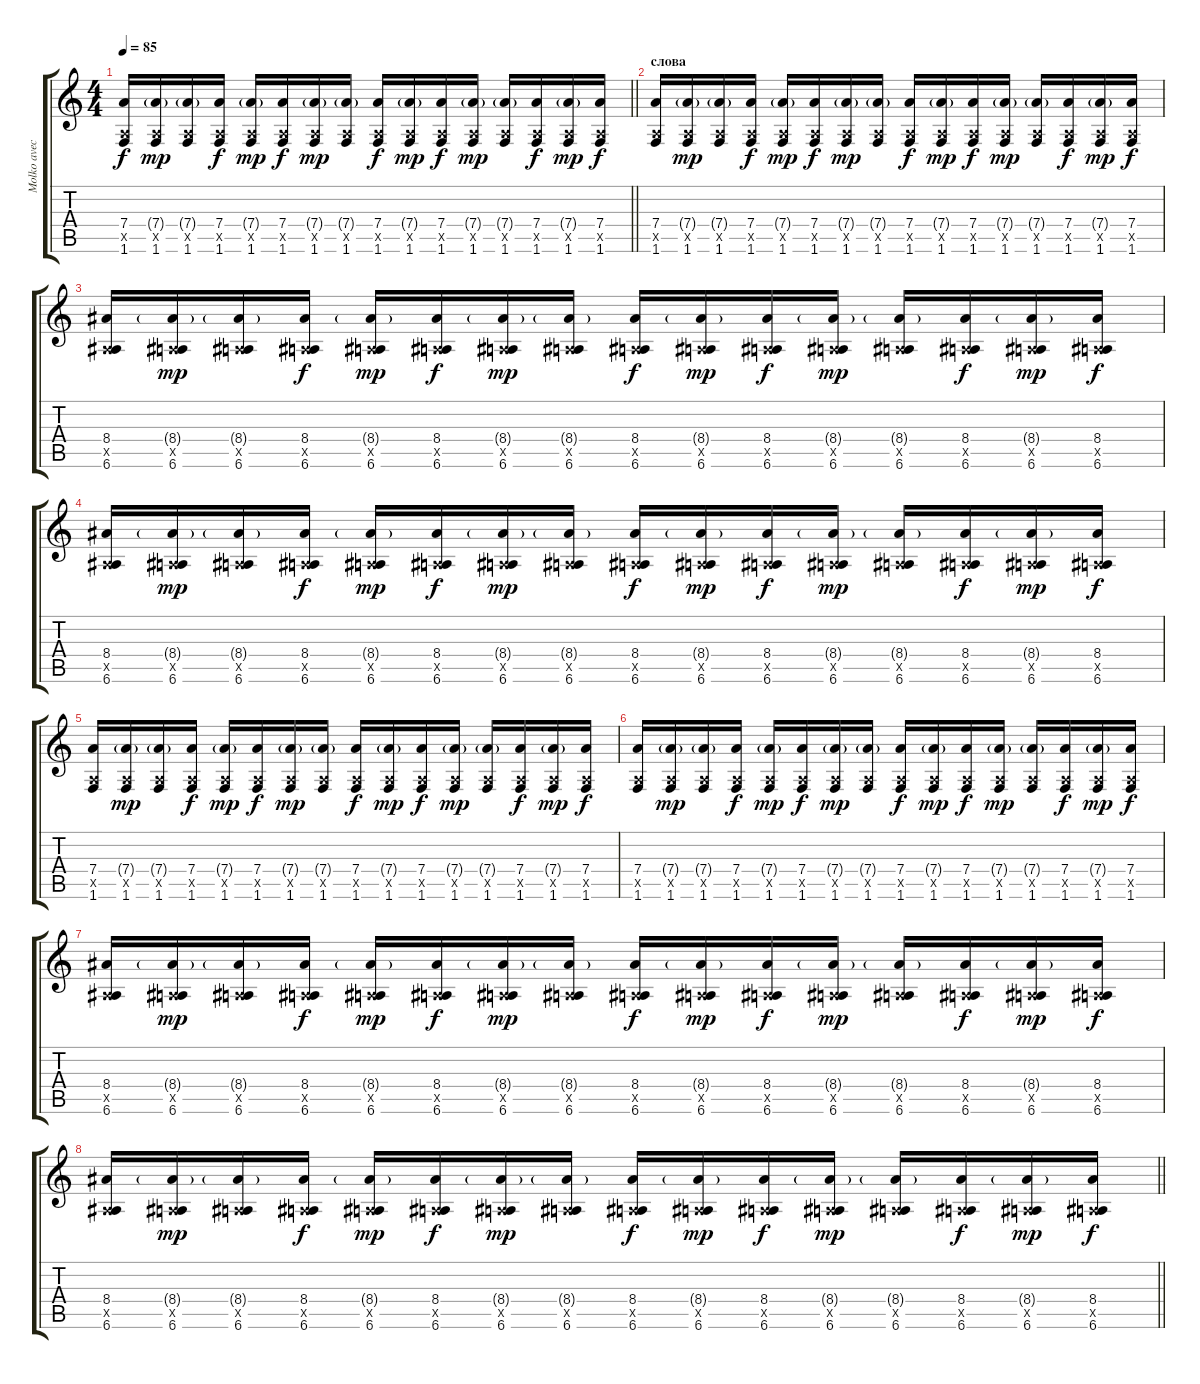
\track ("Molko avec une jaguar" "Molko avec") {instrument distortionguitar}
\staff {score tabs}
\tuning (E4 B3 G3 D3 A2 E2) {hide}
\ts (4 4)
\section ("" "")
\tempo 85
\clef g2
\barLineRight lightlight
\ks c
(7.4 0.5{x} 1.6).16{dy f} (7.4{g} 0.5{x} 1.6).16{dy mp} (7.4{g} 0.5{x} 1.6).16 (7.4 0.5{x} 1.6).16{dy f} (7.4{g} 0.5{x} 1.6).16{dy mp} (7.4 0.5{x} 1.6).16{dy f} (7.4{g} 0.5{x} 1.6).16{dy mp} (7.4{g} 0.5{x} 1.6).16 (7.4 0.5{x} 1.6).16{dy f} (7.4{g} 0.5{x} 1.6).16{dy mp} (7.4 0.5{x} 1.6).16{dy f} (7.4{g} 0.5{x} 1.6).16{dy mp} (7.4{g} 0.5{x} 1.6).16 (7.4 0.5{x} 1.6).16{dy f} (7.4{g} 0.5{x} 1.6).16{dy mp} (7.4 0.5{x} 1.6).16{dy f} |
\section ("" "слова")
(7.4 0.5{x} 1.6).16 (7.4{g} 0.5{x} 1.6).16{dy mp} (7.4{g} 0.5{x} 1.6).16 (7.4 0.5{x} 1.6).16{dy f} (7.4{g} 0.5{x} 1.6).16{dy mp} (7.4 0.5{x} 1.6).16{dy f} (7.4{g} 0.5{x} 1.6).16{dy mp} (7.4{g} 0.5{x} 1.6).16 (7.4 0.5{x} 1.6).16{dy f} (7.4{g} 0.5{x} 1.6).16{dy mp} (7.4 0.5{x} 1.6).16{dy f} (7.4{g} 0.5{x} 1.6).16{dy mp} (7.4{g} 0.5{x} 1.6).16 (7.4 0.5{x} 1.6).16{dy f} (7.4{g} 0.5{x} 1.6).16{dy mp} (7.4 0.5{x} 1.6).16{dy f} |
(8.4 0.5{x} 6.6).16 (8.4{g} 0.5{x} 6.6).16{dy mp} (8.4{g} 0.5{x} 6.6).16 (8.4 0.5{x} 6.6).16{dy f} (8.4{g} 0.5{x} 6.6).16{dy mp} (8.4 0.5{x} 6.6).16{dy f} (8.4{g} 0.5{x} 6.6).16{dy mp} (8.4{g} 0.5{x} 6.6).16 (8.4 0.5{x} 6.6).16{dy f} (8.4{g} 0.5{x} 6.6).16{dy mp} (8.4 0.5{x} 6.6).16{dy f} (8.4{g} 0.5{x} 6.6).16{dy mp} (8.4{g} 0.5{x} 6.6).16 (8.4 0.5{x} 6.6).16{dy f} (8.4{g} 0.5{x} 6.6).16{dy mp} (8.4 0.5{x} 6.6).16{dy f} |
(8.4 0.5{x} 6.6).16 (8.4{g} 0.5{x} 6.6).16{dy mp} (8.4{g} 0.5{x} 6.6).16 (8.4 0.5{x} 6.6).16{dy f} (8.4{g} 0.5{x} 6.6).16{dy mp} (8.4 0.5{x} 6.6).16{dy f} (8.4{g} 0.5{x} 6.6).16{dy mp} (8.4{g} 0.5{x} 6.6).16 (8.4 0.5{x} 6.6).16{dy f} (8.4{g} 0.5{x} 6.6).16{dy mp} (8.4 0.5{x} 6.6).16{dy f} (8.4{g} 0.5{x} 6.6).16{dy mp} (8.4{g} 0.5{x} 6.6).16 (8.4 0.5{x} 6.6).16{dy f} (8.4{g} 0.5{x} 6.6).16{dy mp} (8.4 0.5{x} 6.6).16{dy f} |
(7.4 0.5{x} 1.6).16 (7.4{g} 0.5{x} 1.6).16{dy mp} (7.4{g} 0.5{x} 1.6).16 (7.4 0.5{x} 1.6).16{dy f} (7.4{g} 0.5{x} 1.6).16{dy mp} (7.4 0.5{x} 1.6).16{dy f} (7.4{g} 0.5{x} 1.6).16{dy mp} (7.4{g} 0.5{x} 1.6).16 (7.4 0.5{x} 1.6).16{dy f} (7.4{g} 0.5{x} 1.6).16{dy mp} (7.4 0.5{x} 1.6).16{dy f} (7.4{g} 0.5{x} 1.6).16{dy mp} (7.4{g} 0.5{x} 1.6).16 (7.4 0.5{x} 1.6).16{dy f} (7.4{g} 0.5{x} 1.6).16{dy mp} (7.4 0.5{x} 1.6).16{dy f} |
(7.4 0.5{x} 1.6).16 (7.4{g} 0.5{x} 1.6).16{dy mp} (7.4{g} 0.5{x} 1.6).16 (7.4 0.5{x} 1.6).16{dy f} (7.4{g} 0.5{x} 1.6).16{dy mp} (7.4 0.5{x} 1.6).16{dy f} (7.4{g} 0.5{x} 1.6).16{dy mp} (7.4{g} 0.5{x} 1.6).16 (7.4 0.5{x} 1.6).16{dy f} (7.4{g} 0.5{x} 1.6).16{dy mp} (7.4 0.5{x} 1.6).16{dy f} (7.4{g} 0.5{x} 1.6).16{dy mp} (7.4{g} 0.5{x} 1.6).16 (7.4 0.5{x} 1.6).16{dy f} (7.4{g} 0.5{x} 1.6).16{dy mp} (7.4 0.5{x} 1.6).16{dy f} |
(8.4 0.5{x} 6.6).16 (8.4{g} 0.5{x} 6.6).16{dy mp} (8.4{g} 0.5{x} 6.6).16 (8.4 0.5{x} 6.6).16{dy f} (8.4{g} 0.5{x} 6.6).16{dy mp} (8.4 0.5{x} 6.6).16{dy f} (8.4{g} 0.5{x} 6.6).16{dy mp} (8.4{g} 0.5{x} 6.6).16 (8.4 0.5{x} 6.6).16{dy f} (8.4{g} 0.5{x} 6.6).16{dy mp} (8.4 0.5{x} 6.6).16{dy f} (8.4{g} 0.5{x} 6.6).16{dy mp} (8.4{g} 0.5{x} 6.6).16 (8.4 0.5{x} 6.6).16{dy f} (8.4{g} 0.5{x} 6.6).16{dy mp} (8.4 0.5{x} 6.6).16{dy f} |
\barLineRight lightlight
(8.4 0.5{x} 6.6).16 (8.4{g} 0.5{x} 6.6).16{dy mp} (8.4{g} 0.5{x} 6.6).16 (8.4 0.5{x} 6.6).16{dy f} (8.4{g} 0.5{x} 6.6).16{dy mp} (8.4 0.5{x} 6.6).16{dy f} (8.4{g} 0.5{x} 6.6).16{dy mp} (8.4{g} 0.5{x} 6.6).16 (8.4 0.5{x} 6.6).16{dy f} (8.4{g} 0.5{x} 6.6).16{dy mp} (8.4 0.5{x} 6.6).16{dy f} (8.4{g} 0.5{x} 6.6).16{dy mp} (8.4{g} 0.5{x} 6.6).16 (8.4 0.5{x} 6.6).16{dy f} (8.4{g} 0.5{x} 6.6).16{dy mp} (8.4 0.5{x} 6.6).16{dy f}
